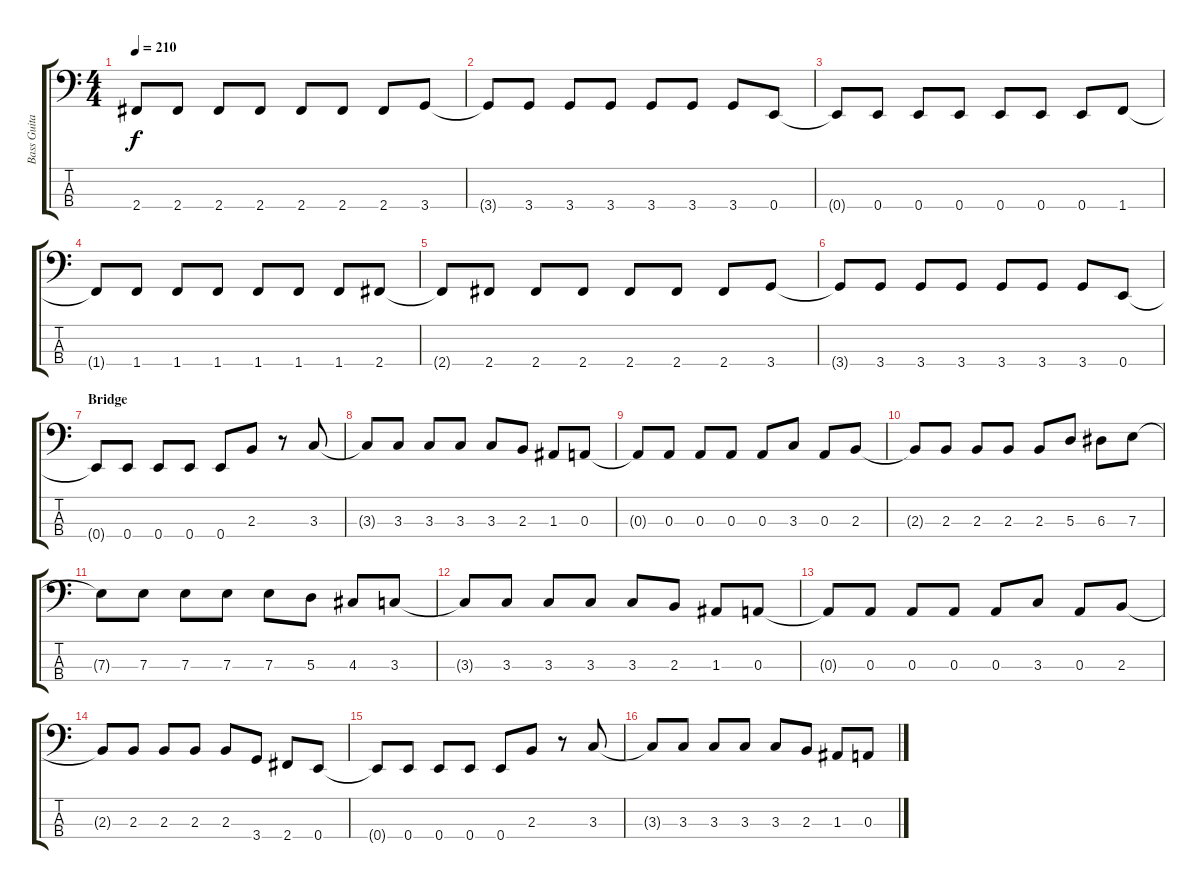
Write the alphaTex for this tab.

\track ("Bass Guitar (Dave Ellefson)" "Bass Guita") {instrument electricbasspick}
\staff {score tabs}
\tuning (G2 D2 A1 E1) {hide}
\ts (4 4)
\tempo 210
\clef f4
\ks c
2.4{t}.8{dy f} 2.4.8 2.4.8 2.4.8 2.4.8 2.4.8 2.4.8 3.4.8 |
3.4{t}.8 3.4.8 3.4.8 3.4.8 3.4.8 3.4.8 3.4.8 0.4.8 |
0.4{t}.8 0.4.8 0.4.8 0.4.8 0.4.8 0.4.8 0.4.8 1.4.8 |
1.4{t}.8 1.4.8 1.4.8 1.4.8 1.4.8 1.4.8 1.4.8 2.4.8 |
2.4{t}.8 2.4.8 2.4.8 2.4.8 2.4.8 2.4.8 2.4.8 3.4.8 |
3.4{t}.8 3.4.8 3.4.8 3.4.8 3.4.8 3.4.8 3.4.8 0.4.8 |
\section ("" "Bridge")
0.4{t}.8 0.4.8 0.4.8 0.4.8 0.4.8 2.3.8 r.8 3.3.8 |
3.3{t}.8 3.3.8 3.3.8 3.3.8 3.3.8 2.3.8 1.3.8 0.3.8 |
0.3{t}.8 0.3.8 0.3.8 0.3.8 0.3.8 3.3.8 0.3.8 2.3.8 |
2.3{t}.8 2.3.8 2.3.8 2.3.8 2.3.8 5.3.8 6.3.8 7.3.8 |
7.3{t}.8 7.3.8 7.3.8 7.3.8 7.3.8 5.3.8 4.3.8 3.3.8 |
3.3{t}.8 3.3.8 3.3.8 3.3.8 3.3.8 2.3.8 1.3.8 0.3.8 |
0.3{t}.8 0.3.8 0.3.8 0.3.8 0.3.8 3.3.8 0.3.8 2.3.8 |
2.3{t}.8 2.3.8 2.3.8 2.3.8 2.3.8 3.4.8 2.4.8 0.4.8 |
0.4{t}.8 0.4.8 0.4.8 0.4.8 0.4.8 2.3.8 r.8 3.3.8 |
3.3{t}.8 3.3.8 3.3.8 3.3.8 3.3.8 2.3.8 1.3.8 0.3.8
